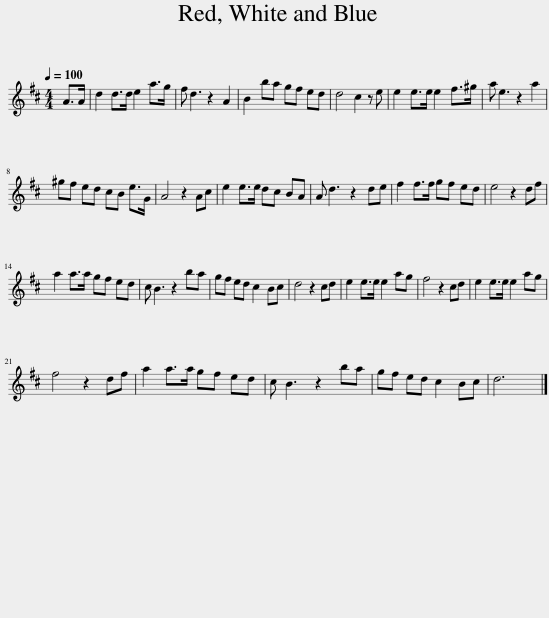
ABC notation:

X:1
L:1/8
Q:1/4=100
M:4/4
I:linebreak $
K:none
V:1 treble transpose="8 "
V:1
[K:D] A>A | d2 d>d e2 a>g | f d3 z2 A2 | B2 ba gf ed | d4 c2 z e | %5
 e2 e>e e2 f>^g | a e3 z2 a2 |$ ^gf ed cB e>G | A4 z2 Ac | e2 e>e dc BA | %10
 A d3 z2 de | f2 f>f gf ed | e4 z2 df |$ a2 a>a gf ed | c B3 z2 ba | %15
 gf ed c2 Bc | d4 z2 cd | e2 e>e e2 ag | f4 z2 cd | e2 e>e e2 ag |$ %20
 f4 z2 df | a2 a>a gf ed | c B3 z2 ba | gf ed c2 Bc | d6 |] %25
